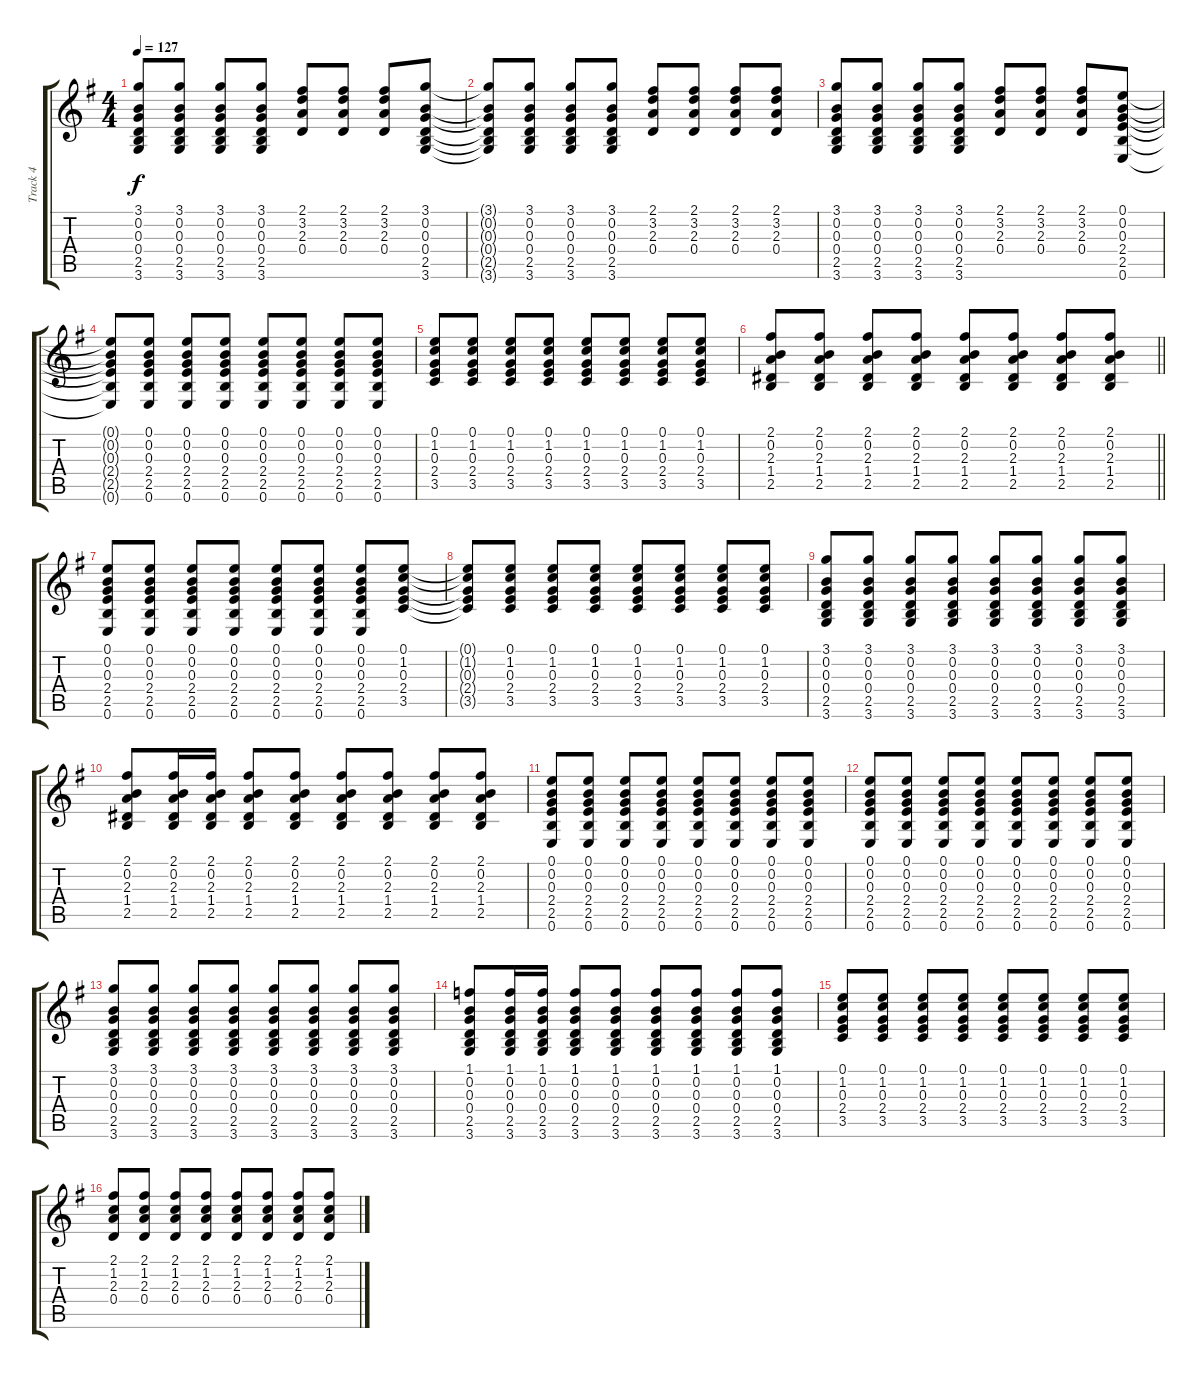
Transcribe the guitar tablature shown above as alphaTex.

\track ("Track 4" "Track 4") {instrument acousticguitarsteel}
\staff {score tabs}
\tuning (E4 B3 G3 D3 A2 E2) {hide}
\ts (4 4)
\tempo 127
\clef g2
\ks g
(3.1 0.2 0.3 0.4 2.5 3.6).8{dy f} (3.1 0.2 0.3 0.4 2.5 3.6).8 (3.1 0.2 0.3 0.4 2.5 3.6).8 (3.1 0.2 0.3 0.4 2.5 3.6).8 (2.1 3.2 2.3 0.4).8 (2.1 3.2 2.3 0.4).8 (2.1 3.2 2.3 0.4).8 (3.1 0.2 0.3 0.4 2.5 3.6).8 |
(3.1{t} 0.2{t} 0.3{t} 0.4{t} 2.5{t} 3.6{t}).8 (3.1 0.2 0.3 0.4 2.5 3.6).8 (3.1 0.2 0.3 0.4 2.5 3.6).8 (3.1 0.2 0.3 0.4 2.5 3.6).8 (2.1 3.2 2.3 0.4).8 (2.1 3.2 2.3 0.4).8 (2.1 3.2 2.3 0.4).8 (2.1 3.2 2.3 0.4).8 |
(3.1 0.2 0.3 0.4 2.5 3.6).8 (3.1 0.2 0.3 0.4 2.5 3.6).8 (3.1 0.2 0.3 0.4 2.5 3.6).8 (3.1 0.2 0.3 0.4 2.5 3.6).8 (2.1 3.2 2.3 0.4).8 (2.1 3.2 2.3 0.4).8 (2.1 3.2 2.3 0.4).8 (0.1 0.2 0.3 2.4 2.5 0.6).8 |
(0.1{t} 0.2{t} 0.3{t} 2.4{t} 2.5{t} 0.6{t}).8 (0.1 0.2 0.3 2.4 2.5 0.6).8 (0.1 0.2 0.3 2.4 2.5 0.6).8 (0.1 0.2 0.3 2.4 2.5 0.6).8 (0.1 0.2 0.3 2.4 2.5 0.6).8 (0.1 0.2 0.3 2.4 2.5 0.6).8 (0.1 0.2 0.3 2.4 2.5 0.6).8 (0.1 0.2 0.3 2.4 2.5 0.6).8 |
(0.1 1.2 0.3 2.4 3.5).8 (0.1 1.2 0.3 2.4 3.5).8 (0.1 1.2 0.3 2.4 3.5).8 (0.1 1.2 0.3 2.4 3.5).8 (0.1 1.2 0.3 2.4 3.5).8 (0.1 1.2 0.3 2.4 3.5).8 (0.1 1.2 0.3 2.4 3.5).8 (0.1 1.2 0.3 2.4 3.5).8 |
\barLineRight lightlight
(2.1 0.2 2.3 1.4 2.5).8 (2.1 0.2 2.3 1.4 2.5).8 (2.1 0.2 2.3 1.4 2.5).8 (2.1 0.2 2.3 1.4 2.5).8 (2.1 0.2 2.3 1.4 2.5).8 (2.1 0.2 2.3 1.4 2.5).8 (2.1 0.2 2.3 1.4 2.5).8 (2.1 0.2 2.3 1.4 2.5).8 |
(0.1 0.2 0.3 2.4 2.5 0.6).8 (0.1 0.2 0.3 2.4 2.5 0.6).8 (0.1 0.2 0.3 2.4 2.5 0.6).8 (0.1 0.2 0.3 2.4 2.5 0.6).8 (0.1 0.2 0.3 2.4 2.5 0.6).8 (0.1 0.2 0.3 2.4 2.5 0.6).8 (0.1 0.2 0.3 2.4 2.5 0.6).8 (0.1 1.2 0.3 2.4 3.5).8 |
(0.1{t} 1.2{t} 0.3{t} 2.4{t} 3.5{t}).8 (0.1 1.2 0.3 2.4 3.5).8 (0.1 1.2 0.3 2.4 3.5).8 (0.1 1.2 0.3 2.4 3.5).8 (0.1 1.2 0.3 2.4 3.5).8 (0.1 1.2 0.3 2.4 3.5).8 (0.1 1.2 0.3 2.4 3.5).8 (0.1 1.2 0.3 2.4 3.5).8 |
(3.1 0.2 0.3 0.4 2.5 3.6).8 (3.1 0.2 0.3 0.4 2.5 3.6).8 (3.1 0.2 0.3 0.4 2.5 3.6).8 (3.1 0.2 0.3 0.4 2.5 3.6).8 (3.1 0.2 0.3 0.4 2.5 3.6).8 (3.1 0.2 0.3 0.4 2.5 3.6).8 (3.1 0.2 0.3 0.4 2.5 3.6).8 (3.1 0.2 0.3 0.4 2.5 3.6).8 |
(2.1 0.2 2.3 1.4 2.5).8 (2.1 0.2 2.3 1.4 2.5).16 (2.1 0.2 2.3 1.4 2.5).16 (2.1 0.2 2.3 1.4 2.5).8 (2.1 0.2 2.3 1.4 2.5).8 (2.1 0.2 2.3 1.4 2.5).8 (2.1 0.2 2.3 1.4 2.5).8 (2.1 0.2 2.3 1.4 2.5).8 (2.1 0.2 2.3 1.4 2.5).8 |
(0.1 0.2 0.3 2.4 2.5 0.6).8 (0.1 0.2 0.3 2.4 2.5 0.6).8 (0.1 0.2 0.3 2.4 2.5 0.6).8 (0.1 0.2 0.3 2.4 2.5 0.6).8 (0.1 0.2 0.3 2.4 2.5 0.6).8 (0.1 0.2 0.3 2.4 2.5 0.6).8 (0.1 0.2 0.3 2.4 2.5 0.6).8 (0.1 0.2 0.3 2.4 2.5 0.6).8 |
(0.1 0.2 0.3 2.4 2.5 0.6).8 (0.1 0.2 0.3 2.4 2.5 0.6).8 (0.1 0.2 0.3 2.4 2.5 0.6).8 (0.1 0.2 0.3 2.4 2.5 0.6).8 (0.1 0.2 0.3 2.4 2.5 0.6).8 (0.1 0.2 0.3 2.4 2.5 0.6).8 (0.1 0.2 0.3 2.4 2.5 0.6).8 (0.1 0.2 0.3 2.4 2.5 0.6).8 |
(3.1 0.2 0.3 0.4 2.5 3.6).8 (3.1 0.2 0.3 0.4 2.5 3.6).8 (3.1 0.2 0.3 0.4 2.5 3.6).8 (3.1 0.2 0.3 0.4 2.5 3.6).8 (3.1 0.2 0.3 0.4 2.5 3.6).8 (3.1 0.2 0.3 0.4 2.5 3.6).8 (3.1 0.2 0.3 0.4 2.5 3.6).8 (3.1 0.2 0.3 0.4 2.5 3.6).8 |
(1.1 0.2 0.3 0.4 2.5 3.6).8 (1.1 0.2 0.3 0.4 2.5 3.6).16 (1.1 0.2 0.3 0.4 2.5 3.6).16 (1.1 0.2 0.3 0.4 2.5 3.6).8 (1.1 0.2 0.3 0.4 2.5 3.6).8 (1.1 0.2 0.3 0.4 2.5 3.6).8 (1.1 0.2 0.3 0.4 2.5 3.6).8 (1.1 0.2 0.3 0.4 2.5 3.6).8 (1.1 0.2 0.3 0.4 2.5 3.6).8 |
(0.1 1.2 0.3 2.4 3.5).8 (0.1 1.2 0.3 2.4 3.5).8 (0.1 1.2 0.3 2.4 3.5).8 (0.1 1.2 0.3 2.4 3.5).8 (0.1 1.2 0.3 2.4 3.5).8 (0.1 1.2 0.3 2.4 3.5).8 (0.1 1.2 0.3 2.4 3.5).8 (0.1 1.2 0.3 2.4 3.5).8 |
(2.1 1.2 2.3 0.4).8 (2.1 1.2 2.3 0.4).8 (2.1 1.2 2.3 0.4).8 (2.1 1.2 2.3 0.4).8 (2.1 1.2 2.3 0.4).8 (2.1 1.2 2.3 0.4).8 (2.1 1.2 2.3 0.4).8 (2.1 1.2 2.3 0.4).8
